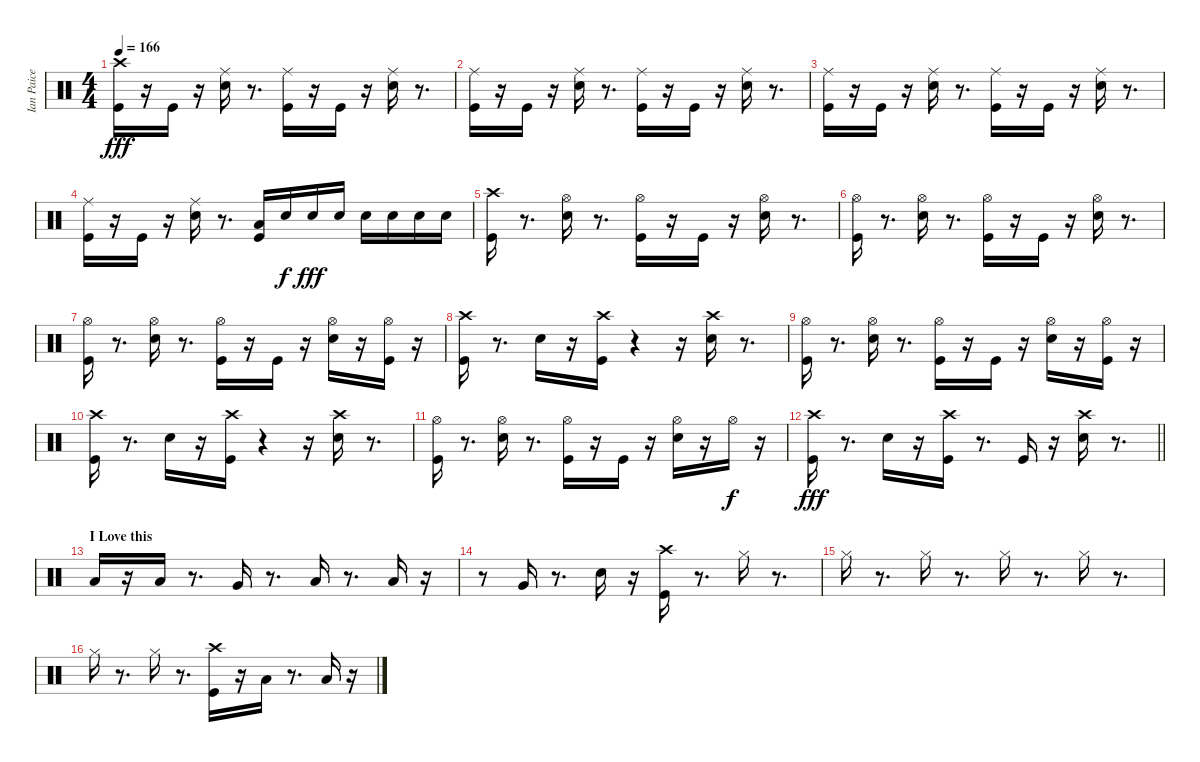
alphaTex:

\track ("Ian Paice" "Ian Paice") {instrument percussion}
\staff {score}
\articulation defaults
\ts (4 4)
\tempo 166
\clef neutral
\ks c
("Kick (hit)" "Crash high (hit)").16{dy fff} r.16 "Kick (hit)".16 r.16 ("Snare (hit) 2" "Ride (middle)").16 r.8{d} ("Kick (hit)" "Ride (middle)").16 r.16 "Kick (hit)".16 r.16 ("Snare (hit) 2" "Ride (middle)").16 r.8{d} |
("Ride (middle)" "Kick (hit)").16 r.16 "Kick (hit)".16 r.16 ("Snare (hit) 2" "Ride (middle)").16 r.8{d} ("Ride (middle)" "Kick (hit)").16 r.16 "Kick (hit)".16 r.16 ("Ride (middle)" "Snare (hit) 2").16 r.8{d} |
("Kick (hit)" "Ride (middle)").16 r.16 "Kick (hit)".16 r.16 ("Snare (hit) 2" "Ride (middle)").16 r.8{d} ("Ride (middle)" "Kick (hit)").16 r.16 "Kick (hit)".16 r.16 ("Snare (hit) 2" "Ride (middle)").16 r.8{d} |
("Kick (hit)" "Ride (middle)").16 r.16 "Kick (hit)".16 r.16 ("Snare (hit) 2" "Ride (middle)").16 r.8{d} ("Kick (hit)" "Low Tom (hit)").16 "Snare (hit) 2".16{dy f} "Snare (hit) 2".16{dy fff} "Snare (hit) 2".16 "Snare (hit) 2".16 "Snare (hit) 2".16 "Snare (hit) 2".16 "Snare (hit) 2".16 |
("Crash high (hit)" "Kick (hit)").16 r.8{d} ("Hi-Hat (open)" "Snare (hit) 2").16 r.8{d} ("Hi-Hat (open)" "Kick (hit)").16 r.16 "Kick (hit)".16 r.16 ("Snare (hit) 2" "Hi-Hat (open)").16 r.8{d} |
("Hi-Hat (open)" "Kick (hit)").16 r.8{d} ("Hi-Hat (open)" "Snare (hit) 2").16 r.8{d} ("Hi-Hat (open)" "Kick (hit)").16 r.16 "Kick (hit)".16 r.16 ("Snare (hit) 2" "Hi-Hat (open)").16 r.8{d} |
("Hi-Hat (open)" "Kick (hit)").16 r.8{d} ("Hi-Hat (open)" "Snare (hit) 2").16 r.8{d} ("Hi-Hat (open)" "Kick (hit)").16 r.16 "Kick (hit)".16 r.16 ("Snare (hit) 2" "Hi-Hat (open)").16 r.16 ("Hi-Hat (open)" "Kick (hit)").16 r.16 |
("Kick (hit)" "Crash high (hit)").16 r.8{d} "Snare (hit) 2".16 r.16 ("Crash high (hit)" "Kick (hit)").16 r.4 r.16 ("Snare (hit) 2" "Crash high (hit)").16 r.8{d} |
("Kick (hit)" "Hi-Hat (open)").16 r.8{d} ("Hi-Hat (open)" "Snare (hit) 2").16 r.8{d} ("Hi-Hat (open)" "Kick (hit)").16 r.16 "Kick (hit)".16 r.16 ("Hi-Hat (open)" "Snare (hit) 2").16 r.16 ("Hi-Hat (open)" "Kick (hit)").16 r.16 |
("Kick (hit)" "Crash high (hit)").16 r.8{d} "Snare (hit) 2".16 r.16 ("Crash high (hit)" "Kick (hit)").16 r.4 r.16 ("Crash high (hit)" "Snare (hit) 2").16 r.8{d} |
("Kick (hit)" "Hi-Hat (open)").16 r.8{d} ("Snare (hit) 2" "Hi-Hat (open)").16 r.8{d} ("Kick (hit)" "Hi-Hat (open)").16 r.16 "Kick (hit)".16 r.16 ("Hi-Hat (open)" "Snare (hit) 2").16 r.16 "Hi-Hat (open)".16{dy f} r.16 |
\barLineRight lightlight
("Kick (hit)" "Crash high (hit)").16{dy fff} r.8{d} "Snare (hit) 2".16 r.16 ("Kick (hit)" "Crash high (hit)").16 r.8{d} "Kick (hit)".16 r.16 ("Snare (hit) 2" "Crash high (hit)").16 r.8{d} |
\section ("" "I Love this")
"Low Tom (hit)".16 r.16 "Low Tom (hit)".16 r.8{d} "Very Low Tom (hit)".16 r.8{d} "Low Tom (hit)".16 r.8{d} "Low Tom (hit)".16 r.16 |
r.8 "Very Low Tom (hit)".16 r.8{d} "Snare (hit) 2".16 r.16 ("Crash high (hit)" "Kick (hit)").16 r.8{d} "Hi-Hat (closed)".16 r.8{d} |
"Hi-Hat (closed)".16 r.8{d} "Hi-Hat (closed)".16 r.8{d} "Hi-Hat (closed)".16 r.8{d} "Hi-Hat (closed)".16 r.8{d} |
"Hi-Hat (closed)".16 r.8{d} "Hi-Hat (closed)".16 r.8{d} ("Kick (hit)" "Crash high (hit)").16 r.16 "Low Tom (hit)".16 r.8{d} "Low Tom (hit)".16 r.16
